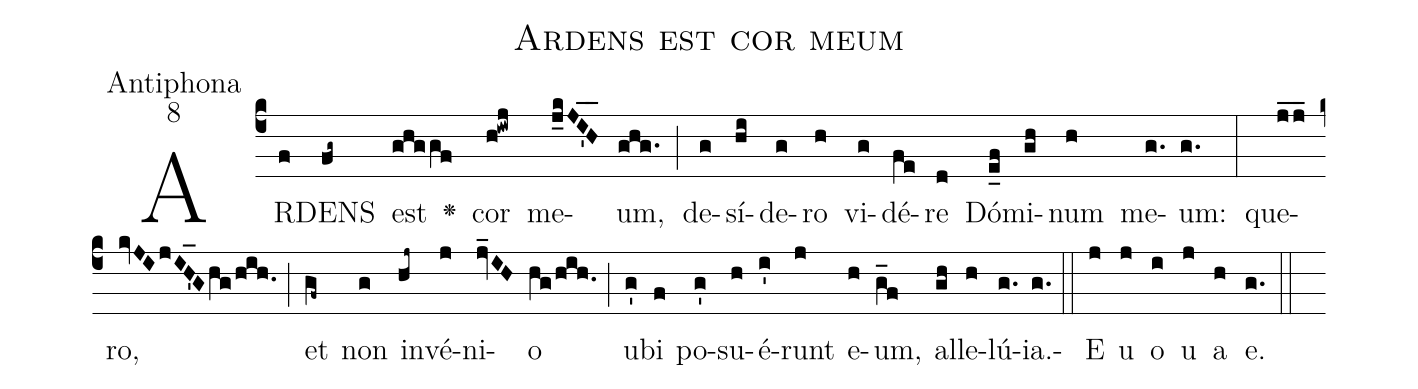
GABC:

name:Ardens est cor meum;
office-part:Antiphona;
mode:8;
%%
(c4)AR(f)DENS(fg~) est(ghggf) <v>\greheightstar</v>() cor(h!iwj) me(j_kJI'H__)um,(ghg.)(;)
de(g)sí(hi)de(g)ro(h) vi(g)dé(fe)re(d) Dó(e_f)mi(gh)num(h) me(g.)um:(g.) (:)
que(j_j_)ro,(kvJIjIH'_Ghg/hih.) (;) et(gf~) non(g) in(hj~)vé(j)ni(jv_IH)o(hg/hih.) (;) u(g')bi(f) po(g')su(h)é(i')runt(j) e(h)um,(g_f) al(gh)le(h)lú(g.)ia.(g.)(::)
E(j) u(j) o(i) u(j) a(h) e.(g.) (::)
